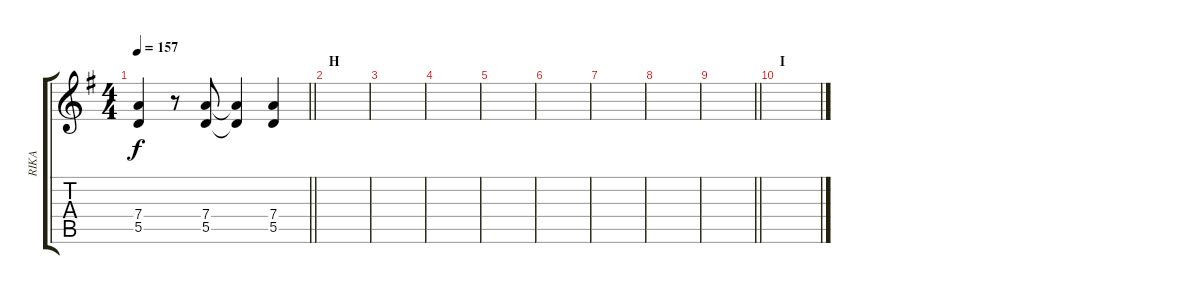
\track ("RIKA" "RIKA") {instrument electricguitarclean}
\staff {score tabs}
\tuning (F4 B3 G3 D3 A2 E2) {hide}
\ts (4 4)
\tempo 157
\clef g2
\barLineRight lightlight
\ks g
(7.4 5.5).4{dy f} r.8 (7.4 5.5).8 (7.4{t} 5.5{t}).4 (7.4 5.5).4 |
\section ("" "H")
|
|
|
|
|
|
|
\barLineRight lightlight
|
\section ("" "I")
